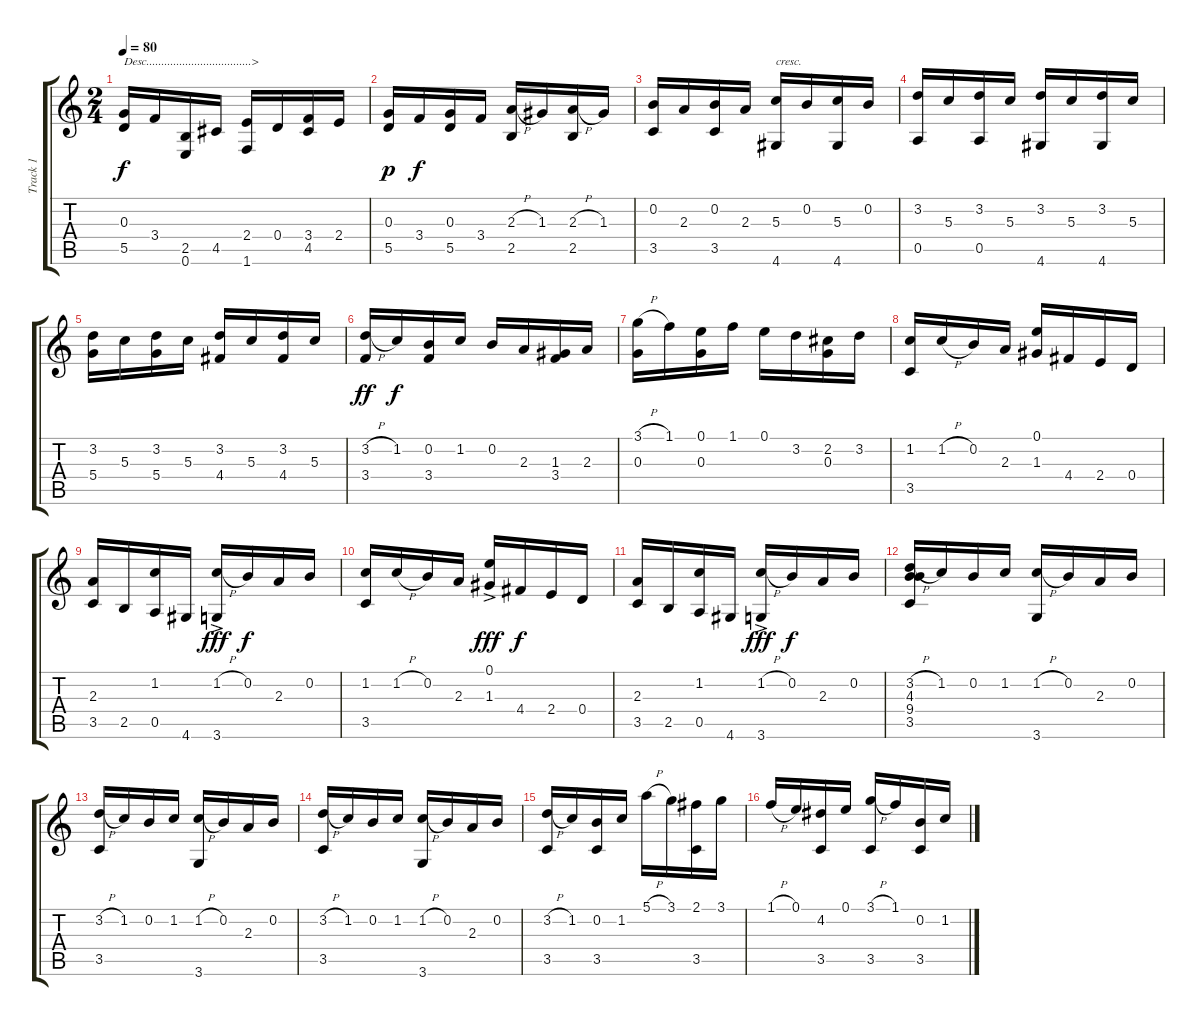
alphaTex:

\track ("Track 1" "Track 1") {instrument acousticguitarnylon}
\staff {score tabs}
\tuning (E4 B3 G3 D3 A2 E2) {hide}
\ts (2 4)
\tempo 80
\clef g2
\ks c
(0.3 5.5).16{txt "Desc...................................>" dy f} 3.4.16 (2.5 0.6).16 4.5.16 (2.4 1.6).16 0.4.16 (3.4 4.5).16 2.4.16 |
(0.3 5.5).16{dy p} 3.4.16{dy f} (0.3 5.5).16 3.4.16 (2.3{h} 2.5).16 1.3.16 (2.3{h} 2.5).16 1.3.16 |
(0.2 3.5).16 2.3.16 (0.2 3.5).16 2.3.16 (5.3 4.6).16{txt "cresc."} 0.2.16 (5.3 4.6).16 0.2.16 |
(3.2 0.5).16 5.3.16 (3.2 0.5).16 5.3.16 (3.2 4.6).16 5.3.16 (3.2 4.6).16 5.3.16 |
(3.2 5.4).16 5.3.16 (3.2 5.4).16 5.3.16 (3.2 4.4).16 5.3.16 (3.2 4.4).16 5.3.16 |
(3.2{h} 3.4).16{dy ff} 1.2.16{dy f} (0.2 3.4).16 1.2.16 0.2.16 2.3.16 (1.3 3.4).16 2.3.16 |
(3.1{h} 0.3).16 1.1.16 (0.1 0.3).16 1.1.16 0.1.16 3.2.16 (2.2 0.3).16 3.2.16 |
(1.2 3.5).16 1.2{h}.16 0.2.16 2.3.16 (0.1 1.3).16 4.4.16 2.4.16 0.4.16 |
(2.3 3.5).16 2.5.16 (1.2 0.5).16 4.6.16 (1.2{h ac} 3.6).16{dy fff} 0.2.16{dy f} 2.3.16 0.2.16 |
(1.2 3.5).16 1.2{h}.16 0.2.16 2.3.16 (0.1{ac} 1.3).16{dy fff} 4.4.16{dy f} 2.4.16 0.4.16 |
(2.3 3.5).16 2.5.16 (1.2 0.5).16 4.6.16 (1.2{h ac} 3.6).16{dy fff} 0.2.16{dy f} 2.3.16 0.2.16 |
(3.2{h} 4.3 9.4 3.5).16 1.2.16 0.2.16 1.2.16 (1.2{h} 3.6).16 0.2.16 2.3.16 0.2.16 |
(3.2{h} 3.5).16 1.2.16 0.2.16 1.2.16 (1.2{h} 3.6).16 0.2.16 2.3.16 0.2.16 |
(3.2{h} 3.5).16 1.2.16 0.2.16 1.2.16 (1.2{h} 3.6).16 0.2.16 2.3.16 0.2.16 |
(3.2{h} 3.5).16 1.2.16 (0.2 3.5).16 1.2.16 5.1{h}.16 3.1.16 (2.1 3.5).16 3.1.16 |
1.1{h}.16 0.1.16 (4.2 3.5).16 0.1.16 (3.1{h} 3.5).16 1.1.16 (0.2 3.5).16 1.2.16
